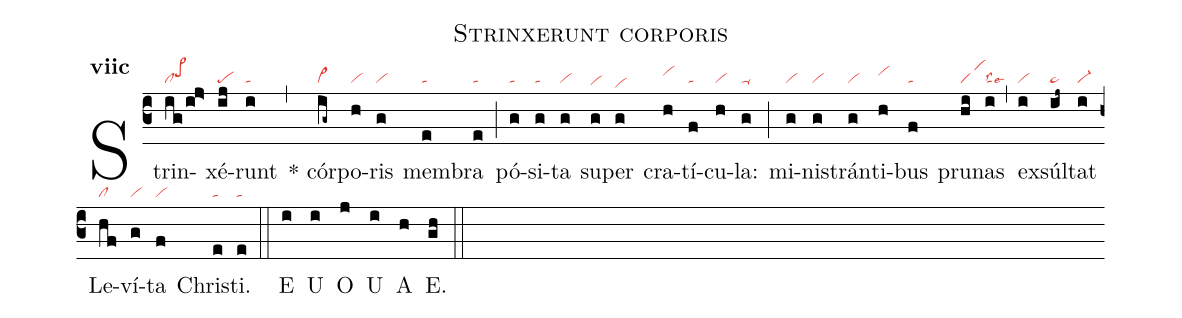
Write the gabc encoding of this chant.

name:Strinxerunt corporis;
office-part:an;
mode:7c;
nabc-lines:1;
%%
initial-style: 1;
name: Strinxerunt corporis;
mode:7;
office-part: Antiphona;
annotation: Ant.;
annotation: vii c;
nabc-lines:1;
%%
(c3) Strin(ig/ij>|clpe>hi)xé(ij|pe)runt(i|ta) (,) <sp>*</sp> cór(ig~|vi>)po(h|vi)ris(g|vi) mem(e|ta)bra(e|ta) (;) pó(g|ta)si(g|ta)ta(g|vi) su(g|vihe)per(g|vihd) cra(h|vihi)tí(f|ta)cu(h|vi)la:(g|ta-) (;) mi(g|vi)nis(g|vi)trán(g|vi)ti(h|vihi)bus(f|ta) pru(hi|peG)nas(i|talss2lse3) (,) ex(i|vi)súl(ij~|ta>)tat(i|vi-) Le(hf|cl)ví(g|vi)ta(f|vi) Chris(e|ta)ti.(e|ta) (::)
<eu>E(i) U(i) O(j) U(i) A(h) E.(gh) </eu>(::)
